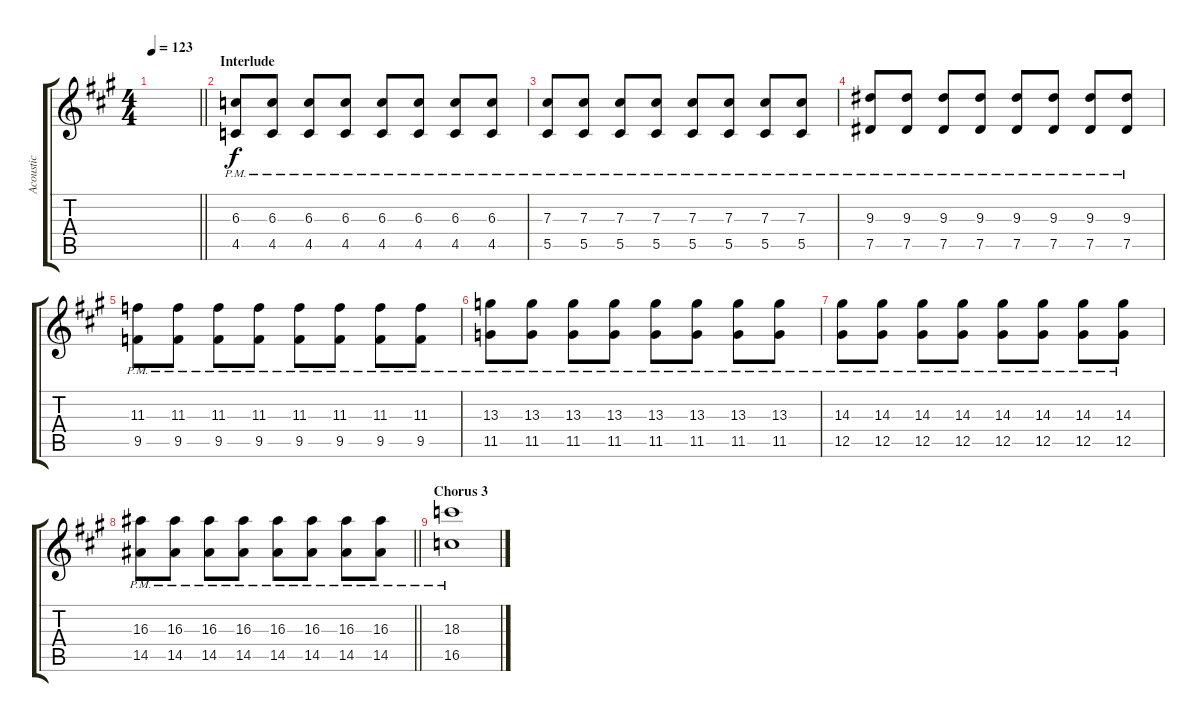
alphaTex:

\track ("Acoustic" "Acoustic") {instrument acousticguitarsteel}
\staff {score tabs}
\tuning (Eb4 Bb3 Gb3 Db3 Ab2 Eb2) {hide}
\ts (4 4)
\tempo 123
\clef g2
\barLineRight lightlight
\ks a
|
\section ("" "Interlude")
(6.3{pm} 4.5).8 (6.3{pm} 4.5).8 (6.3{pm} 4.5).8 (6.3{pm} 4.5).8 (6.3{pm} 4.5).8 (6.3{pm} 4.5).8 (6.3{pm} 4.5).8 (6.3{pm} 4.5).8 |
(7.3{pm} 5.5).8 (7.3{pm} 5.5).8 (7.3{pm} 5.5).8 (7.3{pm} 5.5).8 (7.3{pm} 5.5).8 (7.3{pm} 5.5).8 (7.3{pm} 5.5).8 (7.3{pm} 5.5).8 |
(9.3{pm} 7.5).8 (9.3{pm} 7.5).8 (9.3{pm} 7.5).8 (9.3{pm} 7.5).8 (9.3{pm} 7.5).8 (9.3{pm} 7.5).8 (9.3{pm} 7.5).8 (9.3{pm} 7.5).8 |
(11.3{pm} 9.5).8 (11.3{pm} 9.5).8 (11.3{pm} 9.5).8 (11.3{pm} 9.5).8 (11.3{pm} 9.5).8 (11.3{pm} 9.5).8 (11.3{pm} 9.5).8 (11.3{pm} 9.5).8 |
(13.3{pm} 11.5).8 (13.3{pm} 11.5).8 (13.3{pm} 11.5).8 (13.3{pm} 11.5).8 (13.3{pm} 11.5).8 (13.3{pm} 11.5).8 (13.3{pm} 11.5).8 (13.3{pm} 11.5).8 |
(14.3{pm} 12.5).8 (14.3{pm} 12.5).8 (14.3{pm} 12.5).8 (14.3{pm} 12.5).8 (14.3{pm} 12.5).8 (14.3{pm} 12.5).8 (14.3{pm} 12.5).8 (14.3{pm} 12.5).8 |
\barLineRight lightlight
(16.3{pm} 14.5).8 (16.3{pm} 14.5).8 (16.3{pm} 14.5).8 (16.3{pm} 14.5).8 (16.3{pm} 14.5).8 (16.3{pm} 14.5).8 (16.3{pm} 14.5).8 (16.3{pm} 14.5).8 |
\section ("" "Chorus 3")
(18.3{pm} 16.5).1
